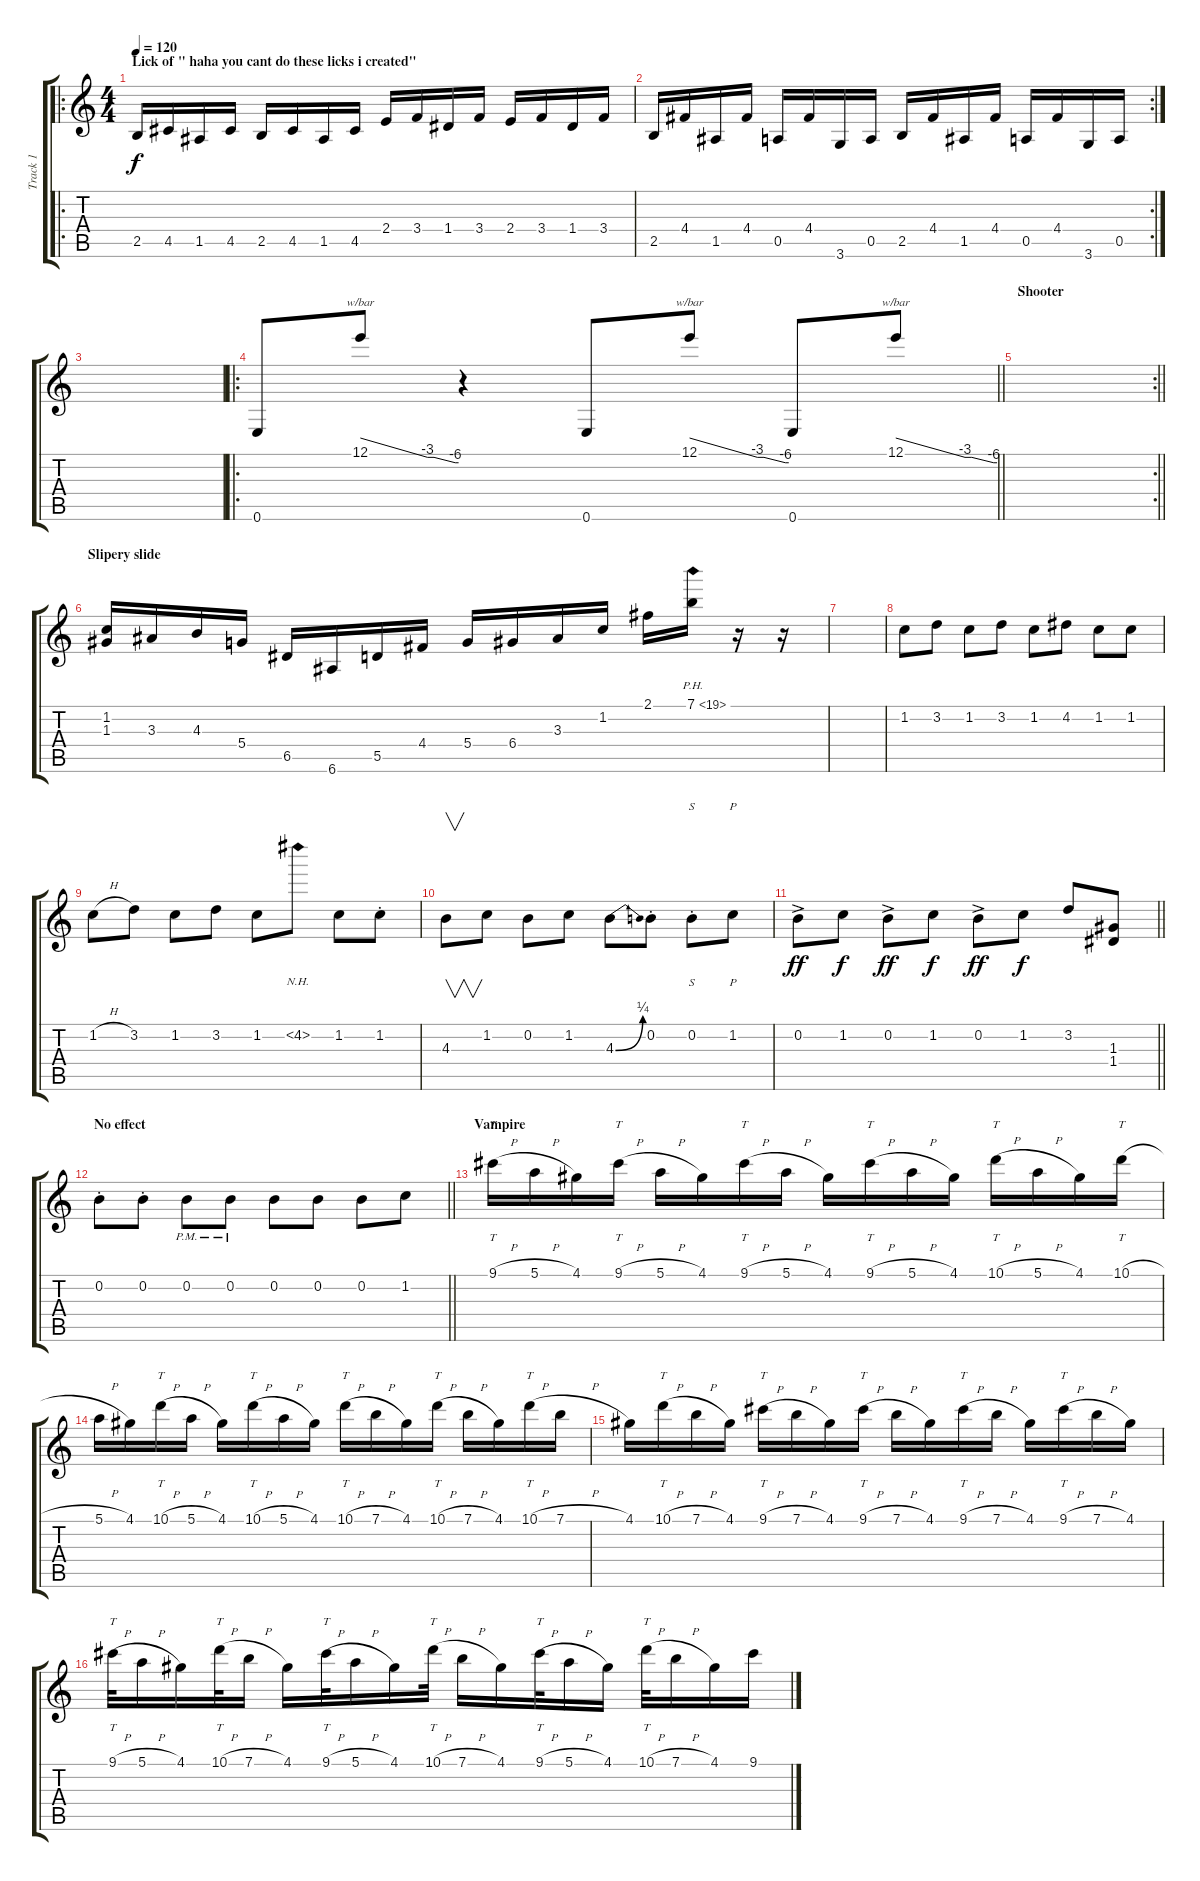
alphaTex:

\track ("Track 1" "Track 1") {instrument distortionguitar}
\staff {score tabs}
\tuning (E4 B3 G3 D3 A2 E2) {hide}
\ro
\ts (4 4)
\section ("" "Lick of \" haha you cant do these licks i created\"")
\tempo 120
\clef g2
\ks c
2.5.16{dy f} 4.5.16 1.5.16 4.5.16 2.5.16 4.5.16 1.5.16 4.5.16 2.4.16 3.4.16 1.4.16 3.4.16 2.4.16 3.4.16 1.4.16 3.4.16 |
\rc 2
2.5.16 4.4.16 1.5.16 4.4.16 0.5.16 4.4.16 3.6.16 0.5.16 2.5.16 4.4.16 1.5.16 4.4.16 0.5.16 4.4.16 3.6.16 0.5.16 |
|
\ro
\barLineRight lightlight
0.6.8 12.1.8{tbe (custom default 0 0 41 -12 45 -12 58 -24 60 -24)} r.4 0.6.8 12.1.8{tbe (custom default 0 0 41 -12 45 -12 58 -24 60 -24)} 0.6.8 12.1.8{tbe (custom default 0 0 41 -12 45 -12 58 -24 60 -24)} |
\rc 2
\section ("" "Shooter")
\barLineRight lightlight
|
\section ("" "Slipery slide")
(1.2 1.3).16 3.3.16 4.3.16 5.4.16 6.5.16 6.6.16 5.5.16 4.4.16 5.4.16 6.4.16 3.3.16 1.2.16 2.1.16 7.1{ph 12}.16 r.16 r.16 |
|
1.2.8 3.2.8 1.2.8 3.2.8 1.2.8 4.2.8 1.2.8 1.2.8 |
1.2{h}.8 3.2.8 1.2.8 3.2.8 1.2.8 4.2{nh}.8 1.2.8 1.2{st}.8 |
4.3.8{v} 1.2.8 0.2.8 1.2.8 4.3{be (bend 0 0 60 1)}.8 0.2{st}.8 0.2{st}.8{s} 1.2.8{p} |
\barLineRight lightlight
0.2{ac}.8{dy ff} 1.2.8{dy f} 0.2{ac}.8{dy ff} 1.2.8{dy f} 0.2{ac}.8{dy ff} 1.2.8{dy f} 3.2.8 (1.3 1.4).8 |
\section ("" "No effect")
\barLineRight lightlight
0.2{st}.8 0.2{st}.8 0.2{pm}.8 0.2{pm}.8 0.2.8 0.2.8 0.2.8 1.2.8 |
\section ("" "Vampire")
9.1{h}.16{tt} 5.1{h}.16 4.1.16 9.1{h}.16{tt} 5.1{h}.16 4.1.16 9.1{h}.16{tt} 5.1{h}.16 4.1.16 9.1{h}.16{tt} 5.1{h}.16 4.1.16 10.1{h}.16{tt} 5.1{h}.16 4.1.16 10.1{h}.16{tt} |
5.1{h}.16 4.1.16 10.1{h}.16{tt} 5.1{h}.16 4.1.16 10.1{h}.16{tt} 5.1{h}.16 4.1.16 10.1{h}.16{tt} 7.1{h}.16 4.1.16 10.1{h}.16{tt} 7.1{h}.16 4.1.16 10.1{h}.16{tt} 7.1{h}.16 |
4.1.16 10.1{h}.16{tt} 7.1{h}.16 4.1.16 9.1{h}.16{tt} 7.1{h}.16 4.1.16 9.1{h}.16{tt} 7.1{h}.16 4.1.16 9.1{h}.16{tt} 7.1{h}.16 4.1.16 9.1{h}.16{tt} 7.1{h}.16 4.1.16 |
9.1{h}.32{tt} 5.1{h}.16 4.1.16 10.1{h}.32{tt} 7.1{h}.16 4.1.16 9.1{h}.32{tt} 5.1{h}.16 4.1.16 10.1{h}.32{tt} 7.1{h}.16 4.1.16 9.1{h}.32{tt} 5.1{h}.16 4.1.16 10.1{h}.32{tt} 7.1{h}.16 4.1.16 9.1.16
